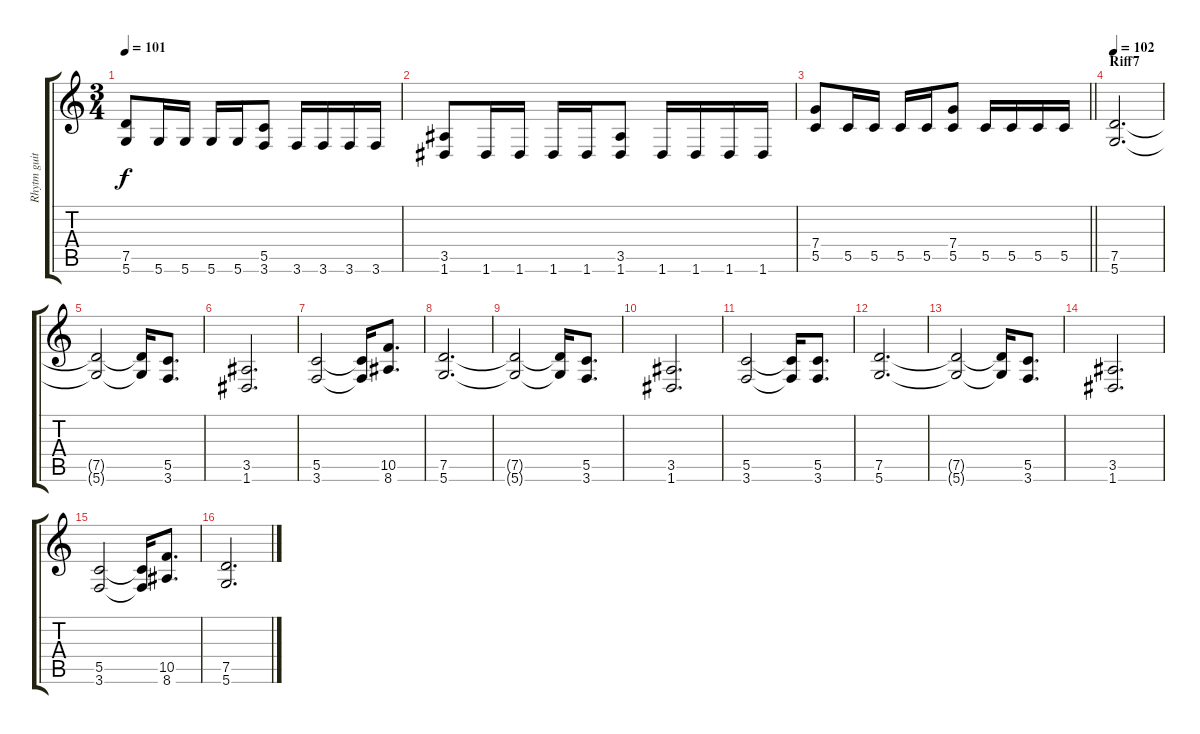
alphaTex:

\track ("Rhytm guitar" "Rhytm guit") {instrument distortionguitar}
\staff {score tabs}
\tuning (D4 A3 F3 C3 G2 D2) {hide}
\ts (3 4)
\tempo 101
\clef g2
\ks c
(7.5 5.6).8{dy f} 5.6.16 5.6.16 5.6.16 5.6.16 (5.5 3.6).8 3.6.16 3.6.16 3.6.16 3.6.16 |
(3.5 1.6).8 1.6.16 1.6.16 1.6.16 1.6.16 (3.5 1.6).8 1.6.16 1.6.16 1.6.16 1.6.16 |
\barLineRight lightlight
(7.4 5.5).8 5.5.16 5.5.16 5.5.16 5.5.16 (7.4 5.5).8 5.5.16 5.5.16 5.5.16 5.5.16 |
\section ("" "Riff7")
\tempo 102
(7.5 5.6).2{d} |
(7.5{t} 5.6{t}).2 (7.5{t} 5.6{t}).16 (5.5 3.6).8{d} |
(3.5 1.6).2{d} |
(5.5 3.6).2 (5.5{t} 3.6{t}).16 (10.5 8.6).8{d} |
(7.5 5.6).2{d} |
(7.5{t} 5.6{t}).2 (7.5{t} 5.6{t}).16 (5.5 3.6).8{d} |
(3.5 1.6).2{d} |
(5.5 3.6).2 (5.5{t} 3.6{t}).16 (5.5 3.6).8{d} |
(7.5 5.6).2{d} |
(7.5{t} 5.6{t}).2 (7.5{t} 5.6{t}).16 (5.5 3.6).8{d} |
(3.5 1.6).2{d} |
(5.5 3.6).2 (5.5{t} 3.6{t}).16 (10.5 8.6).8{d} |
(7.5 5.6).2{d}
